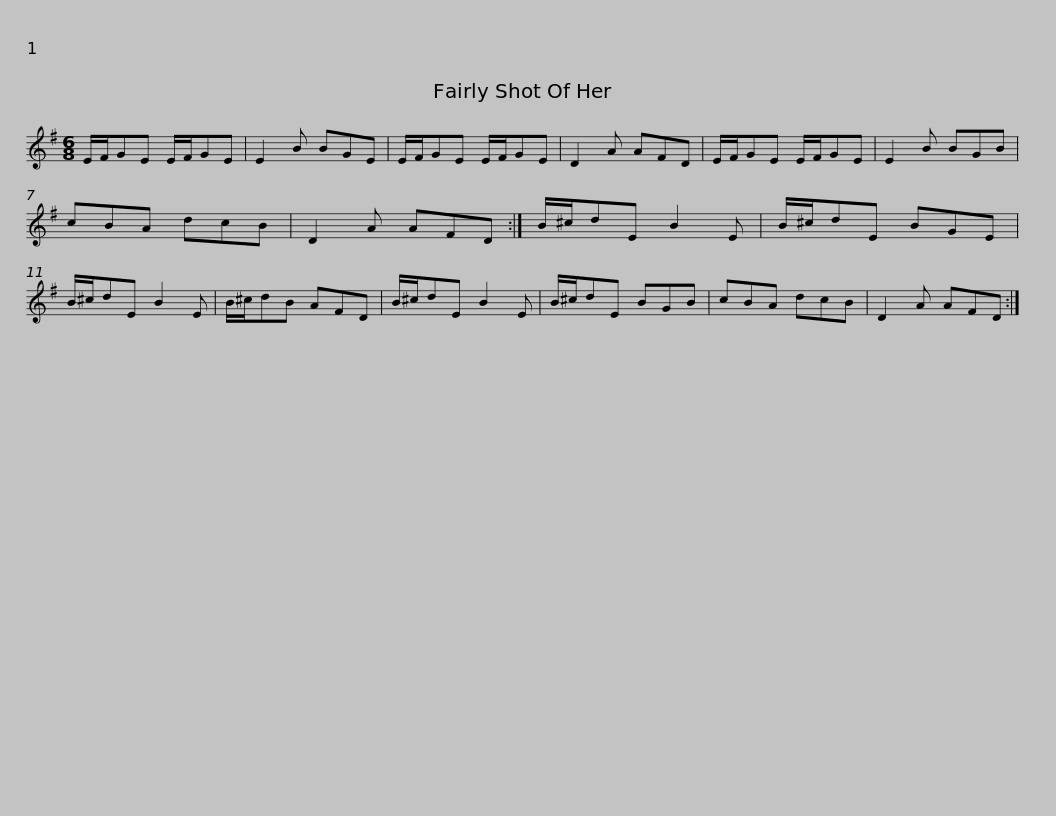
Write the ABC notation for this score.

X:1
L:1/8
M:6/8
I:linebreak $
K:Emin
V:1 treble
V:1
 E/F/GE E/F/GE | E2 B BGE | E/F/GE E/F/GE | D2 A AFD | E/F/GE E/F/GE | %5
 E2 B BGB | cBA dcB |$ D2 A AFD :| B/^c/dE B2 E | B/^c/dE BGE | %10
 B/^c/dE B2 E | B/^c/dB AFD | B/^c/dE B2 E |$ B/^c/dE BGB | cBA dcB | %15
 D2 A AFD :| %16
